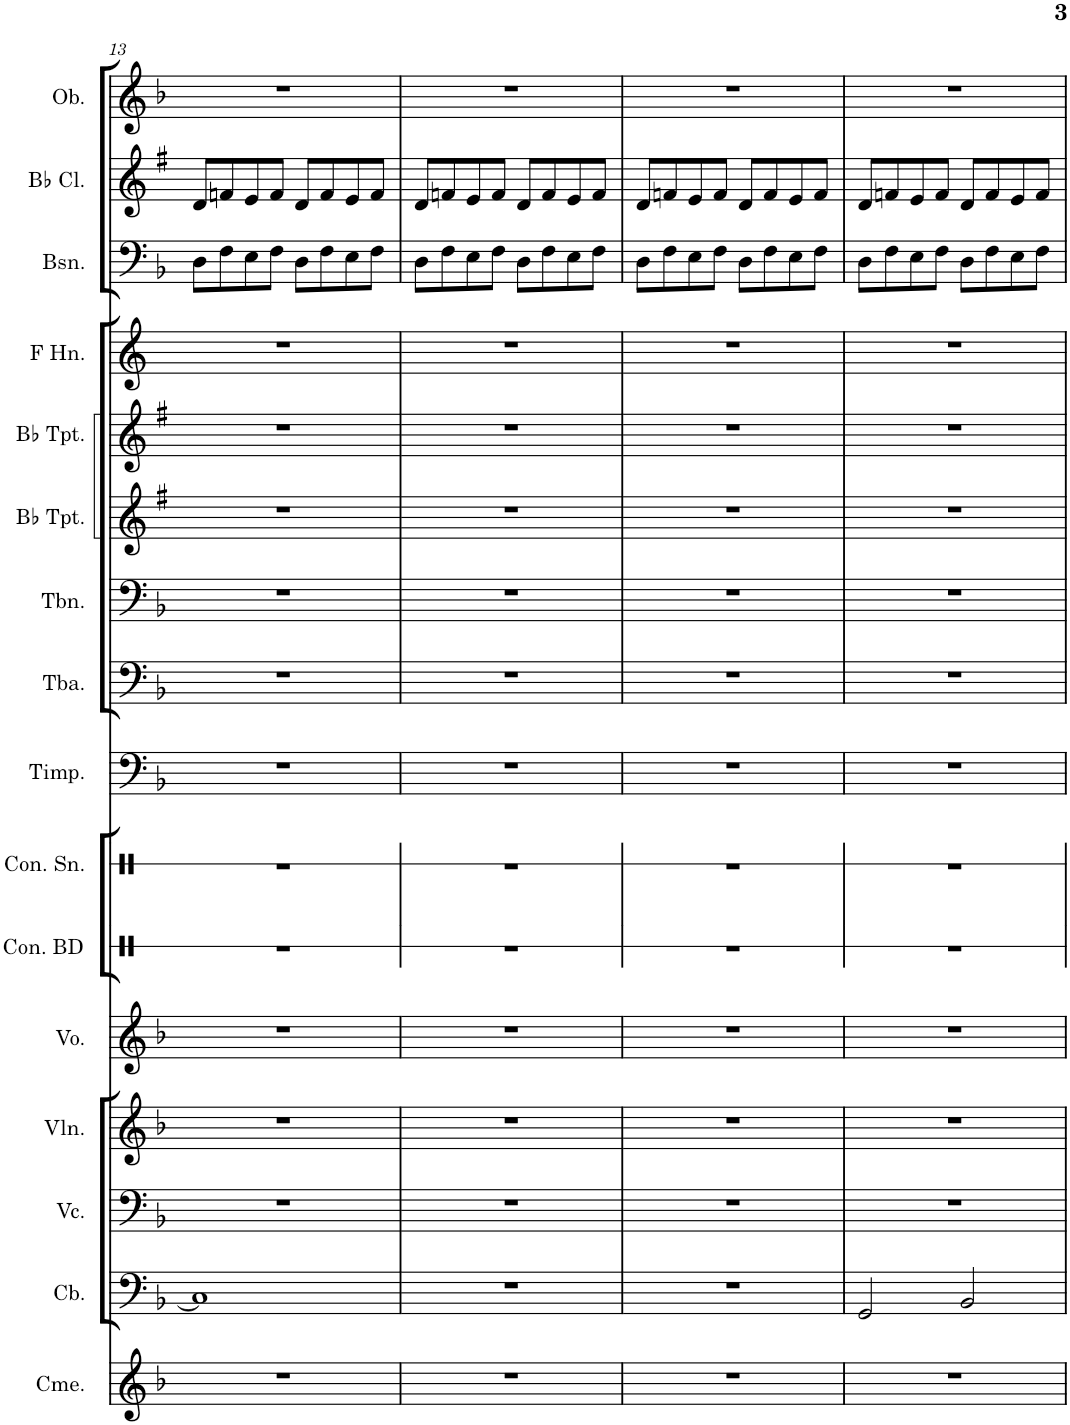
**kern	**kern	**kern	**kern	**kern	**kern	**kern	**kern	**kern	**kern	**kern	**kern	**kern	**kern	**kern	**kern
*part16	*part15	*part14	*part13	*part12	*part11	*part10	*part9	*part8	*part7	*part6	*part5	*part4	*part3	*part2	*part1
*staff16	*staff15	*staff14	*staff13	*staff12	*staff11	*staff10	*staff9	*staff8	*staff7	*staff6	*staff5	*staff4	*staff3	*staff2	*staff1
*I"Chimes	*I"Contrabass	*I"Violoncello	*I"Violin	*I"Voice	*I"Concert Bass Drum	*I"Concert Snare Drum	*I"Timpani	*I"Tuba	*I"Trombone	*I"Bb Trumpet	*I"Bb Trumpet	*I"Horn in F	*I"Bassoon	*I"Bb Clarinet	*I"Oboe
*I'Cme.	*I'Cb.	*I'Vc.	*I'Vln.	*I'Vo.	*I'Con. BD	*I'Con. Sn.	*I'Timp.	*I'Tba.	*I'Tbn.	*I'Bb Tpt.	*I'Bb Tpt.	*	*I'Bsn.	*I'Bb Cl.	*I'Ob.
!!LO:PB:g=z
*clefG2	*clefF4	*clefF4	*clefG2	*clefG2	*clefX	*clefX	*clefF4	*clefF4	*clefF4	*clefG2	*clefG2	*clefG2	*clefF4	*clefG2	*clefG2
*	*Trd7c12	*	*	*	*	*	*	*	*	*Trd1c2	*Trd1c2	*Trd4c7	*	*Trd1c2	*
*k[b-]	*k[b-]	*k[b-]	*k[b-]	*k[b-]	*k[]	*k[]	*k[b-]	*k[b-]	*k[b-]	*k[f#]	*k[f#]	*k[]	*k[b-]	*k[f#]	*k[b-]
*M4/4	*M4/4	*M4/4	*M4/4	*M4/4	*M4/4	*M4/4	*M4/4	*M4/4	*M4/4	*M4/4	*M4/4	*M4/4	*M4/4	*M4/4	*M4/4
=13	=13	=13	=13	=13	=13	=13	=13	=13	=13	=13	=13	=13	=13	=13	=13
1r	1C]	1r	1r	1r	1r	1r	1r	1r	1r	1r	1r	1r	8D\L	8d/L	1r
.	.	.	.	.	.	.	.	.	.	.	.	.	8F\	8fn/	.
.	.	.	.	.	.	.	.	.	.	.	.	.	8E\	8e/	.
.	.	.	.	.	.	.	.	.	.	.	.	.	8F\J	8f/J	.
.	.	.	.	.	.	.	.	.	.	.	.	.	8D\L	8d/L	.
.	.	.	.	.	.	.	.	.	.	.	.	.	8F\	8f/	.
.	.	.	.	.	.	.	.	.	.	.	.	.	8E\	8e/	.
.	.	.	.	.	.	.	.	.	.	.	.	.	8F\J	8f/J	.
=14	=14	=14	=14	=14	=14	=14	=14	=14	=14	=14	=14	=14	=14	=14	=14
1r	1r	1r	1r	1r	1r	1r	1r	1r	1r	1r	1r	1r	8D\L	8d/L	1r
.	.	.	.	.	.	.	.	.	.	.	.	.	8F\	8fn/	.
.	.	.	.	.	.	.	.	.	.	.	.	.	8E\	8e/	.
.	.	.	.	.	.	.	.	.	.	.	.	.	8F\J	8f/J	.
.	.	.	.	.	.	.	.	.	.	.	.	.	8D\L	8d/L	.
.	.	.	.	.	.	.	.	.	.	.	.	.	8F\	8f/	.
.	.	.	.	.	.	.	.	.	.	.	.	.	8E\	8e/	.
.	.	.	.	.	.	.	.	.	.	.	.	.	8F\J	8f/J	.
=15	=15	=15	=15	=15	=15	=15	=15	=15	=15	=15	=15	=15	=15	=15	=15
1r	1r	1r	1r	1r	1r	1r	1r	1r	1r	1r	1r	1r	8D\L	8d/L	1r
.	.	.	.	.	.	.	.	.	.	.	.	.	8F\	8fn/	.
.	.	.	.	.	.	.	.	.	.	.	.	.	8E\	8e/	.
.	.	.	.	.	.	.	.	.	.	.	.	.	8F\J	8f/J	.
.	.	.	.	.	.	.	.	.	.	.	.	.	8D\L	8d/L	.
.	.	.	.	.	.	.	.	.	.	.	.	.	8F\	8f/	.
.	.	.	.	.	.	.	.	.	.	.	.	.	8E\	8e/	.
.	.	.	.	.	.	.	.	.	.	.	.	.	8F\J	8f/J	.
=16	=16	=16	=16	=16	=16	=16	=16	=16	=16	=16	=16	=16	=16	=16	=16
1r	2GG/	1r	1r	1r	1r	1r	1r	1r	1r	1r	1r	1r	8D\L	8d/L	1r
.	.	.	.	.	.	.	.	.	.	.	.	.	8F\	8fn/	.
.	.	.	.	.	.	.	.	.	.	.	.	.	8E\	8e/	.
.	.	.	.	.	.	.	.	.	.	.	.	.	8F\J	8f/J	.
.	2BB-/	.	.	.	.	.	.	.	.	.	.	.	8D\L	8d/L	.
.	.	.	.	.	.	.	.	.	.	.	.	.	8F\	8f/	.
.	.	.	.	.	.	.	.	.	.	.	.	.	8E\	8e/	.
.	.	.	.	.	.	.	.	.	.	.	.	.	8F\J	8f/J	.
=	=	=	=	=	=	=	=	=	=	=	=	=	=	=	=
*-	*-	*-	*-	*-	*-	*-	*-	*-	*-	*-	*-	*-	*-	*-	*-
